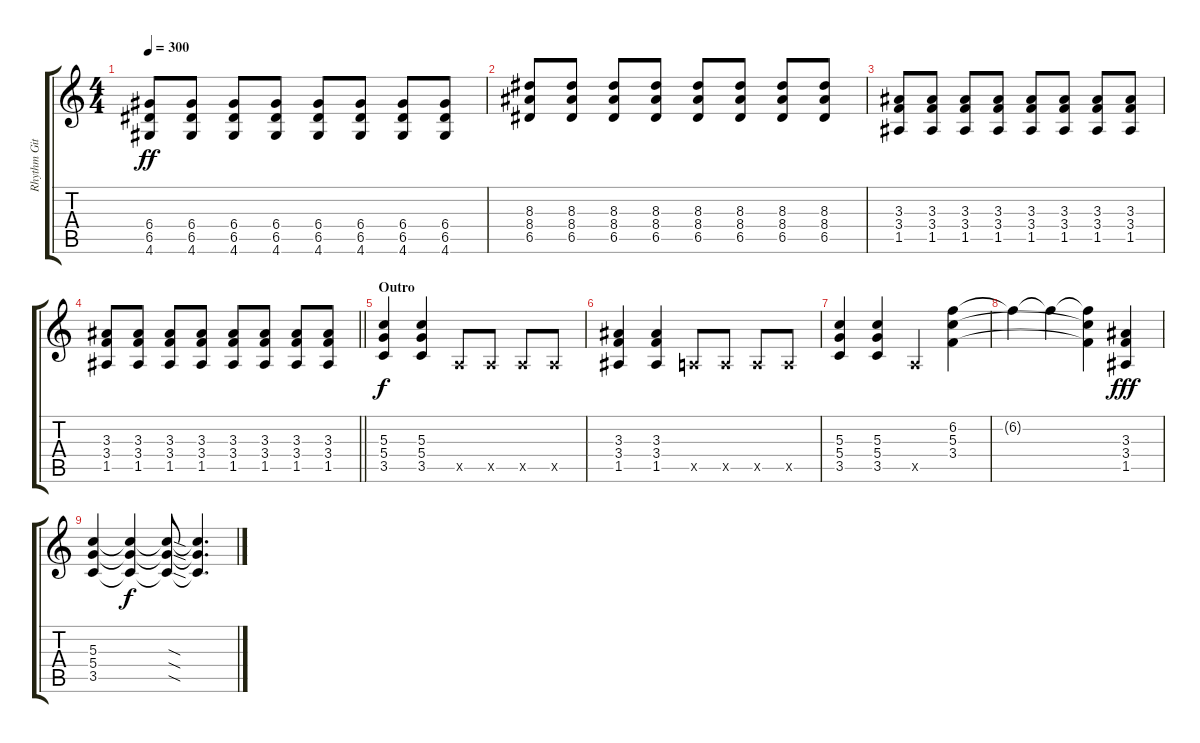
\track ("Rhythm Gitarre" "Rhythm Git") {instrument overdrivenguitar}
\staff {score tabs}
\tuning (E4 B3 G3 D3 A2 E2) {hide}
\ts (4 4)
\tempo 300
\clef g2
\ks c
(6.4 6.5 4.6).8{dy ff} (6.4 6.5 4.6).8 (6.4 6.5 4.6).8 (6.4 6.5 4.6).8 (6.4 6.5 4.6).8 (6.4 6.5 4.6).8 (6.4 6.5 4.6).8 (6.4 6.5 4.6).8 |
(8.3 8.4 6.5).8 (8.3 8.4 6.5).8 (8.3 8.4 6.5).8 (8.3 8.4 6.5).8 (8.3 8.4 6.5).8 (8.3 8.4 6.5).8 (8.3 8.4 6.5).8 (8.3 8.4 6.5).8 |
(3.3 3.4 1.5).8 (3.3 3.4 1.5).8 (3.3 3.4 1.5).8 (3.3 3.4 1.5).8 (3.3 3.4 1.5).8 (3.3 3.4 1.5).8 (3.3 3.4 1.5).8 (3.3 3.4 1.5).8 |
\barLineRight lightlight
(3.3 3.4 1.5).8 (3.3 3.4 1.5).8 (3.3 3.4 1.5).8 (3.3 3.4 1.5).8 (3.3 3.4 1.5).8 (3.3 3.4 1.5).8 (3.3 3.4 1.5).8 (3.3 3.4 1.5).8 |
\section ("" "Outro")
(5.3 5.4 3.5).4{dy f volume 14 balance 0 instrument distortionguitar} (5.3 5.4 3.5).4 0.5{x}.8 0.5{x}.8 0.5{x}.8 0.5{x}.8 |
(3.3 3.4 1.5).4 (3.3 3.4 1.5).4 0.5{x}.8 0.5{x}.8 0.5{x}.8 0.5{x}.8 |
(5.3 5.4 3.5).4 (5.3 5.4 3.5).4 0.5{x}.4 (6.2 5.3 3.4).4 |
6.2{t}.4 6.2{t}.4 (6.2{t} 5.3{t} 3.4{t}).4 (3.3 3.4 1.5).4{dy fff} |
(5.3 5.4 3.5).4 (5.3{t} 5.4{t} 3.5{t}).4{dy f} (5.3{sod t} 5.4{sod t} 3.5{sod t}).8 (5.3{t} 5.4{t} 3.5{t}).4{d}
